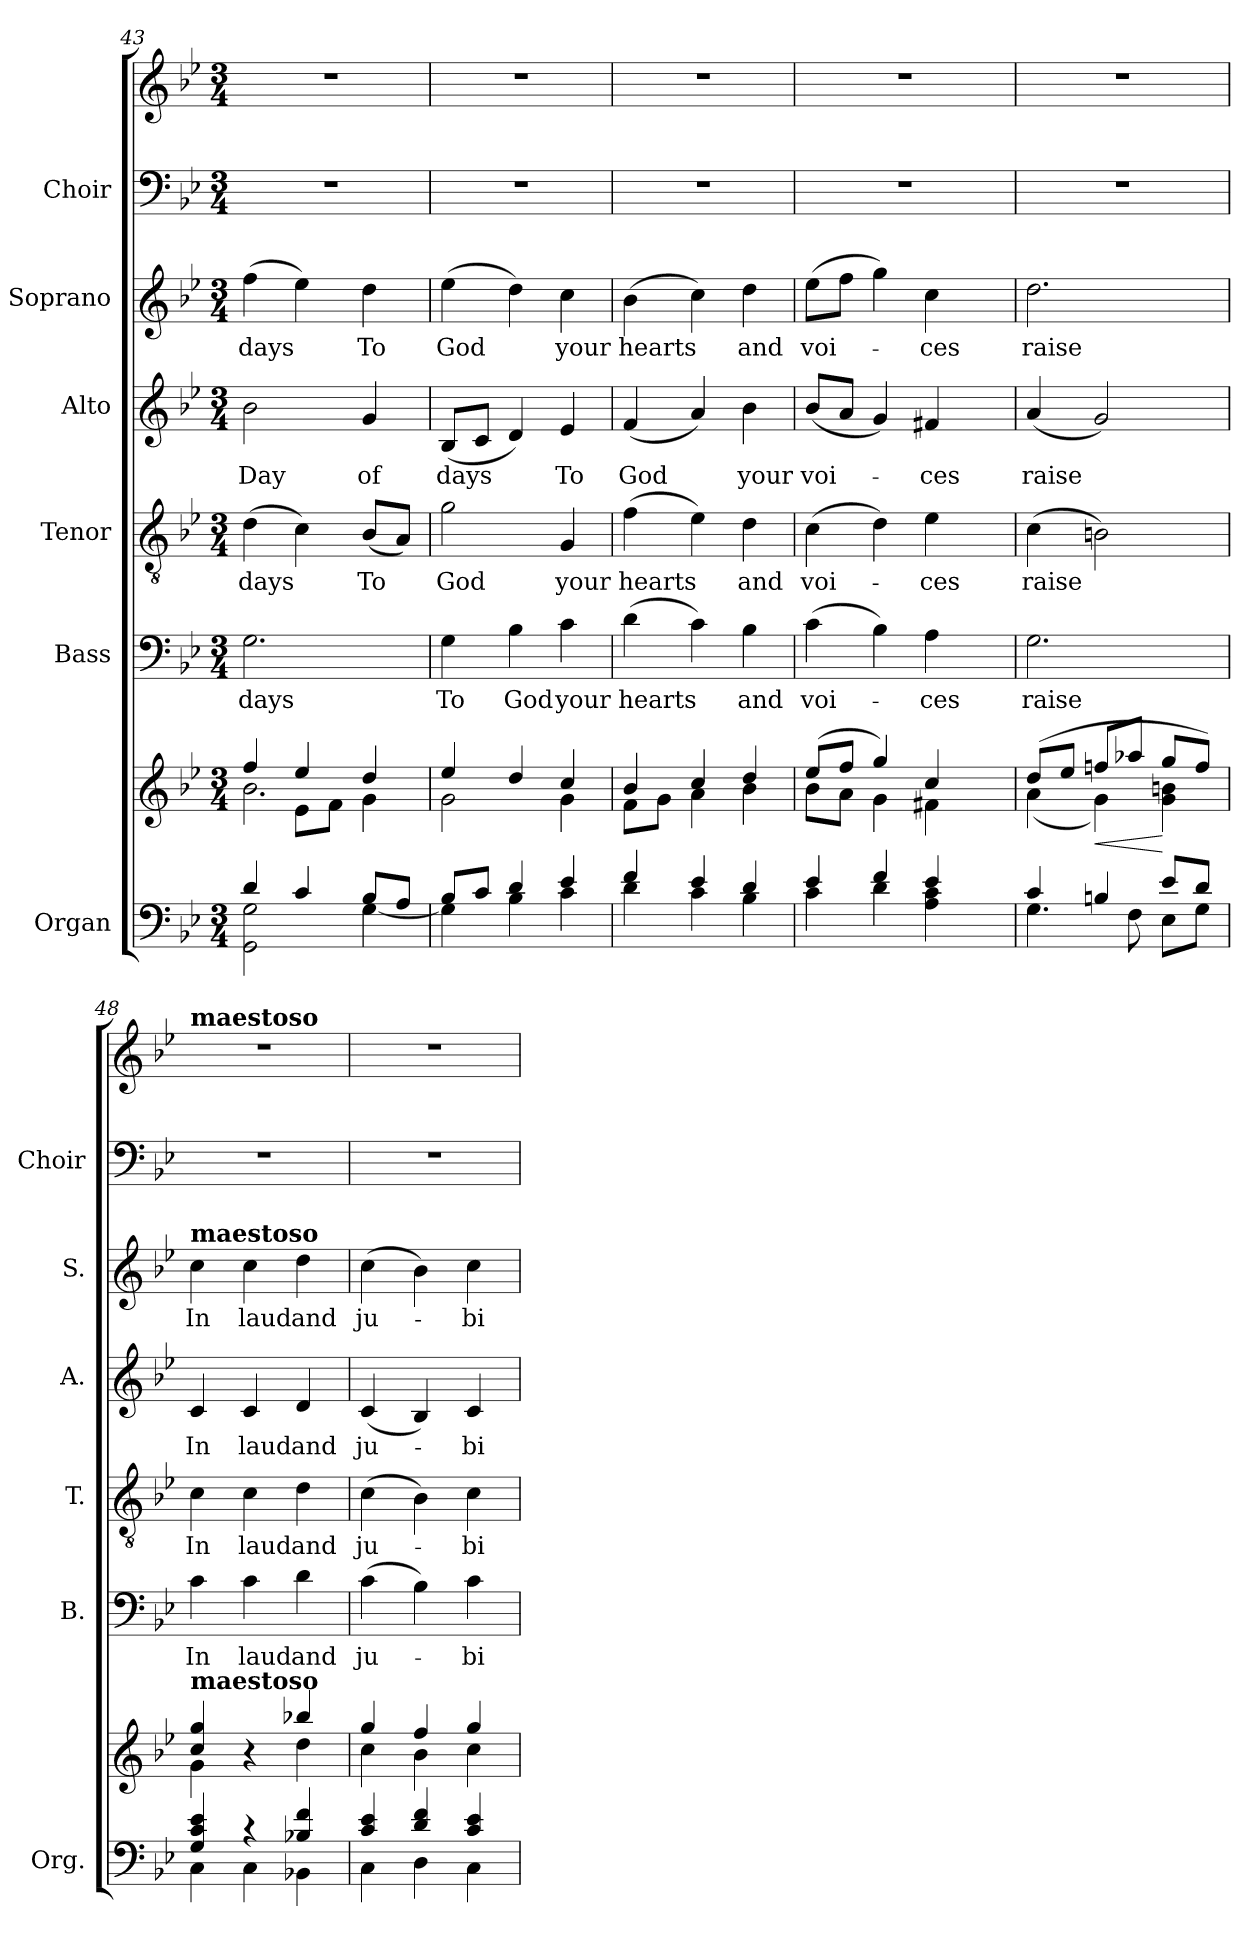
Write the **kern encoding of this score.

**kern	**kern	**dynam	**kern	**text	**kern	**text	**kern	**text	**kern	**text	**kern	**kern
*part6	*part6	*part6	*part5	*part5	*part4	*part4	*part3	*part3	*part2	*part2	*part1	*part1
*staff8	*staff7	*staff7/8	*staff6	*staff6	*staff5	*staff5	*staff4	*staff4	*staff3	*staff3	*staff2	*staff1
*I"Organ	*	*	*I"Bass	*	*I"Tenor	*	*I"Alto	*	*I"Soprano	*	*I"Choir	*
*I'Org.	*	*	*I'B.	*	*I'T.	*	*I'A.	*	*I'S.	*	*I'Choir	*
*clefF4	*clefG2	*	*clefF4	*	*clefGv2	*	*clefG2	*	*clefG2	*	*clefF4	*clefG2
*	*	*	*	*	*ITrd7c12	*	*	*	*	*	*	*
*k[b-e-]	*k[b-e-]	*	*k[b-e-]	*	*k[b-e-]	*	*k[b-e-]	*	*k[b-e-]	*	*k[b-e-]	*k[b-e-]
*g:	*g:	*	*g:	*	*g:	*	*g:	*	*g:	*	*g:	*g:
*M3/4	*M3/4	*	*M3/4	*	*M3/4	*	*M3/4	*	*M3/4	*	*M3/4	*M3/4
=43	=43	=43	=43	=43	=43	=43	=43	=43	=43	=43	=43	=43
*^	*^	*	*	*	*	*	*	*	*	*	*	*
*	*	*	*^	*	*	*	*	*	*	*	*	*	*	*
!	!	!	!	!	!	!	!LO:LY:b:color=#000000	!	!	!	!	!	!	!	!
!	!	!	!	!	!	!	!	!	!LO:LY:b:color=#000000	!	!	!	!	!	!
!	!	!	!	!	!	!	!	!	!	!	!LO:LY:b:color=#000000	!	!	!	!
!	!	!	!	!	!	!	!	!	!	!	!	!	!LO:LY:b:color=#000000	!LO:N:vis=1	!LO:N:vis=1
4di/	2GGi\ 2Gi	2.b-i\	4ffi/	4ryy	.	2.Gi\	days	(4Di\	days	2b-i\	Day	(4ffi\	days	2.r	2.r
4ci/	.	.	4ee-i/	8e-i\L	.	.	.	4Ci\)	.	.	.	4ee-i\)	.	.	.
.	.	.	.	8fi\J	.	.	.	.	.	.	.	.	.	.	.
!	!	!	!	!	!	!	!	!	!LO:LY:b:color=#000000	!	!	!	!	!	!
!	!	!	!	!	!	!	!	!	!	!	!LO:LY:b:color=#000000	!	!	!	!
!	!	!	!	!	!	!	!	!	!	!	!	!	!LO:LY:b:color=#000000	!	!
8B-i/L	[4Gi\	.	4ddi/	4gi\	.	.	.	(8BB-i/L	To	4gi/	of	4ddi\	To	.	.
8Ai/J	.	.	.	.	.	.	.	8AAi/J)	.	.	.	.	.	.	.
*	*	*	*v	*v	*	*	*	*	*	*	*	*	*	*	*
!!LO:LB:g=z
=44	=44	=44	=44	=44	=44	=44	=44	=44	=44	=44	=44	=44	=44	=44
!	!	!	!	!	!	!LO:LY:b:color=#000000	!	!	!	!	!	!	!	!
!	!	!	!	!	!	!	!	!LO:LY:b:color=#000000	!	!	!	!	!	!
!	!	!	!	!	!	!	!	!	!	!LO:LY:b:color=#000000	!	!	!	!
!	!	!	!	!	!	!	!	!	!	!	!	!LO:LY:b:color=#000000	!LO:N:vis=1	!LO:N:vis=1
8B-i/L	4Gi\]	4ee-i/	2gi\	.	4Gi\	To	2Gi\	God	(8B-i/L	days	(4ee-i\	God	2.r	2.r
8ci/J	.	.	.	.	.	.	.	.	8ci/J	.	.	.	.	.
!	!	!	!	!	!	!LO:LY:b:color=#000000	!	!	!	!	!	!	!	!
4di/	4B-i\	4ddi/	.	.	4B-i\	God	.	.	4di/)	.	4ddi\)	.	.	.
!	!	!	!	!	!	!LO:LY:b:color=#000000	!	!	!	!	!	!	!	!
!	!	!	!	!	!	!	!	!LO:LY:b:color=#000000	!	!	!	!	!	!
!	!	!	!	!	!	!	!	!	!	!LO:LY:b:color=#000000	!	!	!	!
!	!	!	!	!	!	!	!	!	!	!	!	!LO:LY:b:color=#000000	!	!
4e-i/	4ci\	4cci/	4gi\	.	4ci\	your	4GGi/	your	4e-i/	To	4cci\	your	.	.
=45	=45	=45	=45	=45	=45	=45	=45	=45	=45	=45	=45	=45	=45	=45
!	!	!	!	!	!	!LO:LY:b:color=#000000	!	!	!	!	!	!	!	!
!	!	!	!	!	!	!	!	!LO:LY:b:color=#000000	!	!	!	!	!	!
!	!	!	!	!	!	!	!	!	!	!LO:LY:b:color=#000000	!	!	!	!
!	!	!	!	!	!	!	!	!	!	!	!	!LO:LY:b:color=#000000	!LO:N:vis=1	!LO:N:vis=1
4fi/	4di\	4b-i/	8fi\L	.	(4di\	hearts	(4Fi\	hearts	(4fi/	God	(4b-i\	hearts	2.r	2.r
.	.	.	8gi\J	.	.	.	.	.	.	.	.	.	.	.
4e-i/	4ci\	4cci/	4ai\	.	4ci\)	.	4E-i\)	.	4ai/)	.	4cci\)	.	.	.
!	!	!	!	!	!	!LO:LY:b:color=#000000	!	!	!	!	!	!	!	!
!	!	!	!	!	!	!	!	!LO:LY:b:color=#000000	!	!	!	!	!	!
!	!	!	!	!	!	!	!	!	!	!LO:LY:b:color=#000000	!	!	!	!
!	!	!	!	!	!	!	!	!	!	!	!	!LO:LY:b:color=#000000	!	!
4di/	4B-i\	4ddi/	4b-i\	.	4B-i\	and	4Di\	and	4b-i\	your	4ddi\	and	.	.
=46	=46	=46	=46	=46	=46	=46	=46	=46	=46	=46	=46	=46	=46	=46
!	!	!	!	!	!	!LO:LY:b:color=#000000	!	!	!	!	!	!	!	!
!	!	!	!	!	!	!	!	!LO:LY:b:color=#000000	!	!	!	!	!	!
!	!	!	!	!	!	!	!	!	!	!LO:LY:b:color=#000000	!	!	!	!
!	!	!	!	!	!	!	!	!	!	!	!	!LO:LY:b:color=#000000	!LO:N:vis=1	!LO:N:vis=1
*	*	*	*^	*	*	*	*	*	*	*	*^	*	*	*^
4e-i/	4ci\	(8ee-i/L	8b-i\L	2ryy	.	(4ci\	voi-	(4Ci\	voi-	(8b-i/L	voi-	(8ee-i\L	2ryy	voi-	2.r	2.r	2ryy
.	.	8ffi/J	8ai\J	.	.	.	.	.	.	8ai/J	.	8ffi\J	.	.	.	.	.
4fi/	4di\	4ggi/)	4gi\	.	.	4B-i\)	.	4Di\)	.	4gi/)	.	4ggi\)	.	.	.	.	.
!	!	!	!	!	!	!	!LO:LY:b:color=#000000	!	!	!	!	!	!	!	!	!	!
!	!	!	!	!	!	!	!	!	!LO:LY:b:color=#000000	!	!	!	!	!	!	!	!
!	!	!	!	!	!	!	!	!	!	!	!LO:LY:b:color=#000000	!	!	!	!	!	!
!	!	!	!	!	!	!	!	!	!	!	!	!	!	!LO:LY:b:color=#000000	!	!	!
4e-i/	4Ai\ 4ci	4cci/	4f#Xi\	8ryy	.	4Ai\	-ces	4E-i\	-ces	4f#Xi/	-ces	4cci\	8ryy	-ces	.	.	8ryy
.	.	.	.	16ryy	.	.	.	.	.	.	.	.	16ryy	.	.	.	16ryy
.	.	.	.	32ryy	.	.	.	.	.	.	.	.	32ryy	.	.	.	32ryy
.	.	.	.	64ryy	.	.	.	.	.	.	.	.	64ryy	.	.	.	64ryy
.	.	.	.	128...ryy	.	.	.	.	.	.	.	.	128...ryy	.	.	.	128...ryy
.	.	.	.	1024ryy	.	.	.	.	.	.	.	.	1024ryy	.	.	.	1024ryy
*	*	*	*v	*v	*	*	*	*	*	*	*	*v	*v	*	*	*v	*v
=47	=47	=47	=47	=47	=47	=47	=47	=47	=47	=47	=47	=47	=47	=47
*	*	*	*^	*	*	*	*	*	*	*	*^	*	*	*^
!	!	!	!	!	!	!	!LO:LY:b:color=#000000	!	!	!	!	!	!	!	!	!	!
*	*	*	*v	*v	*	*	*	*	*	*	*	*v	*v	*	*	*v	*v
*	*	*	*^	*	*	*	*	*	*	*	*^	*	*	*^
!	!	!	!	!	!	!	!	!	!LO:LY:b:color=#000000	!	!	!	!	!	!	!	!
*	*	*	*v	*v	*	*	*	*	*	*	*	*v	*v	*	*	*v	*v
*	*	*	*^	*	*	*	*	*	*	*	*^	*	*	*^
!	!	!	!	!	!	!	!	!	!	!	!LO:LY:b:color=#000000	!	!	!	!	!	!
*	*	*	*v	*v	*	*	*	*	*	*	*	*v	*v	*	*	*v	*v
*	*	*	*^	*	*	*	*	*	*	*	*^	*	*	*^
!	!	!	!	!	!	!	!	!	!	!	!	!	!	!LO:LY:b:color=#000000	!LO:N:vis=1	!LO:N:vis=1	!
*	*	*	*v	*v	*	*	*	*	*	*	*	*v	*v	*	*	*v	*v
4ci/	4.Gi\	(8ddi/L	(4ai\	.	2.Gi\	raise	(4Ci\	raise	(4ai/	raise	2.ddi\	raise	2.r	2.r
.	.	8ee-i/J	.	.	.	.	.	.	.	.	.	.	.	.
!	!	!	!	!LO:HP:b	!	!	!	!	!	!	!	!	!	!
4Bni/	.	8ffni/L	4gi\)	<	.	.	2BBni\)	.	2gi/)	.	.	.	.	.
.	8Fi\	8aa-Xi/J	.	.	.	.	.	.	.	.	.	.	.	.
8e-i/L	8E-i\L	8ggi/L	4gi\ 4bni	[	.	.	.	.	.	.	.	.	.	.
8di/J	8Gi\J	8ffi/J)	.	.	.	.	.	.	.	.	.	.	.	.
!!LO:PB:g=z
=48	=48	=48	=48	=48	=48	=48	=48	=48	=48	=48	=48	=48	=48	=48
!	!	!	!	!	!	!LO:LY:b:color=#000000	!	!	!	!	!	!	!	!
!	!	!	!	!	!	!	!	!LO:LY:b:color=#000000	!	!	!	!	!	!
!	!	!	!	!	!	!	!	!	!	!LO:LY:b:color=#000000	!	!	!	!
*	*	*MM70	*	*	*	*	*	*	*	*	*MM70	*	*	*MM70
!	!	!	!	!	!	!	!	!	!	!	!	!	!	!LO:TX:a:B:t=maestoso
!	!	!	!	!	!	!	!	!	!	!	!LO:TX:a:B:t=maestoso	!	!	!
!	!	!LO:TX:a:B:t=maestoso	!	!	!	!	!	!	!	!	!	!	!	!
!	!	!	!	!	!	!	!	!	!	!	!	!LO:LY:b:color=#000000	!LO:N:vis=1	!LO:N:vis=1
4Gi/ 4ci 4e-i	4Ci\	4cci/ 4ggi	4gi\	.	4ci\	In	4Ci\	In	4ci/	In	4cci\	In	2.r	2.r
!	!	!	!	!	!	!LO:LY:b:color=#000000	!	!	!	!	!	!	!	!
!	!	!	!	!	!	!	!	!LO:LY:b:color=#000000	!	!	!	!	!	!
!	!	!	!	!	!	!	!	!	!	!LO:LY:b:color=#000000	!	!	!	!
!	!	!	!	!	!	!	!	!	!	!	!	!LO:LY:b:color=#000000	!	!
4r	4Ci\	4r	4ryy	.	4ci\	laud	4Ci\	laud	4ci/	laud	4cci\	laud	.	.
!	!	!	!	!	!	!LO:LY:b:color=#000000	!	!	!	!	!	!	!	!
!	!	!	!	!	!	!	!	!LO:LY:b:color=#000000	!	!	!	!	!	!
!	!	!	!	!	!	!	!	!	!	!LO:LY:b:color=#000000	!	!	!	!
!	!	!	!	!	!	!	!	!	!	!	!	!LO:LY:b:color=#000000	!	!
4B-Xi/ 4fi	4BB-Xi\	4bb-Xi/	4ddi\	.	4di\	and	4Di\	and	4di/	and	4ddi\	and	.	.
=49	=49	=49	=49	=49	=49	=49	=49	=49	=49	=49	=49	=49	=49	=49
!	!	!	!	!	!	!LO:LY:b:color=#000000	!	!	!	!	!	!	!	!
!	!	!	!	!	!	!	!	!LO:LY:b:color=#000000	!	!	!	!	!	!
!	!	!	!	!	!	!	!	!	!	!LO:LY:b:color=#000000	!	!	!	!
!	!	!	!	!	!	!	!	!	!	!	!	!LO:LY:b:color=#000000	!LO:N:vis=1	!LO:N:vis=1
4ci/ 4e-i	4Ci\	4ggi/	4cci\	.	(4ci\	ju-	(4Ci\	ju-	(4ci/	ju-	(4cci\	ju-	2.r	2.r
4di/ 4fi	4Di\	4ffi/	4b-i\	.	4B-i\)	.	4BB-i\)	.	4B-i/)	.	4b-i\)	.	.	.
!	!	!	!	!	!	!LO:LY:b:color=#000000	!	!	!	!	!	!	!	!
!	!	!	!	!	!	!	!	!LO:LY:b:color=#000000	!	!	!	!	!	!
!	!	!	!	!	!	!	!	!	!	!LO:LY:b:color=#000000	!	!	!	!
!	!	!	!	!	!	!	!	!	!	!	!	!LO:LY:b:color=#000000	!	!
4ci/ 4e-i	4Ci\	4ggi/	4cci\	.	4ci\	-bi-	4Ci\	-bi-	4ci/	-bi-	4cci\	-bi-	.	.
*v	*v	*	*	*	*	*	*	*	*	*	*	*	*	*
*	*v	*v	*	*	*	*	*	*	*	*	*	*	*
=	=	=	=	=	=	=	=	=	=	=	=	=
*-	*-	*-	*-	*-	*-	*-	*-	*-	*-	*-	*-	*-
